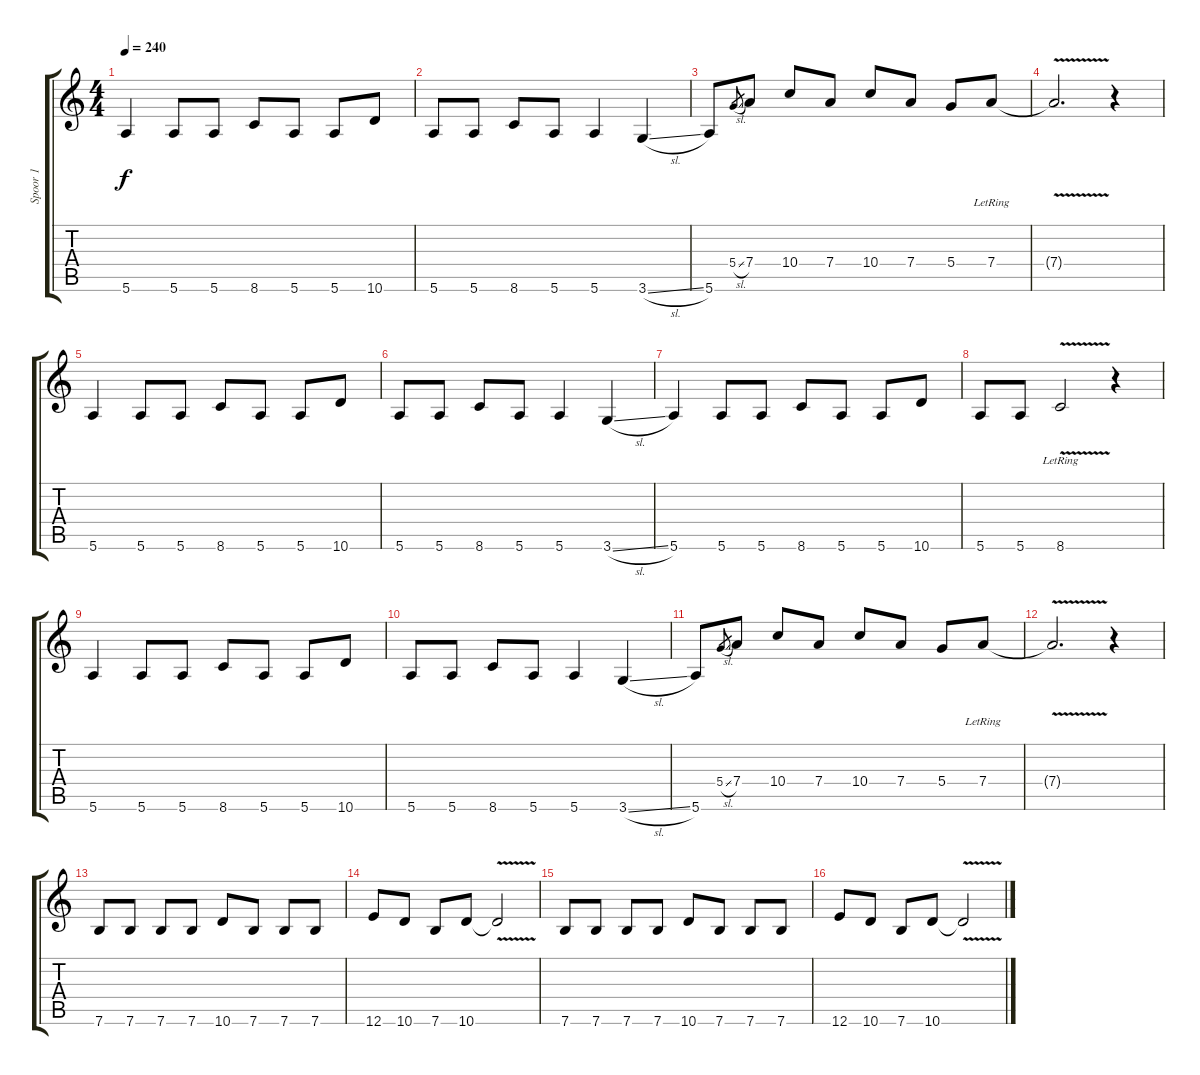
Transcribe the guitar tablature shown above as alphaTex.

\track ("Spoor 1" "Spoor 1") {instrument distortionguitar}
\staff {score tabs}
\tuning (E4 B3 G3 D3 A2 E2) {hide}
\ts (4 4)
\tempo 240
\clef g2
\ks c
5.6.4{dy f beam Up} 5.6.8{beam Up} 5.6.8{beam Up} 8.6.8{beam Up} 5.6.8{beam Up} 5.6.8{beam Up} 10.6.8{beam Up} |
5.6.8{beam Up} 5.6.8{beam Up} 8.6.8{beam Up} 5.6.8{beam Up} 5.6.4{beam Up} 3.6{sl}.4{beam Up} |
5.6.8{beam Up} 5.4{sl}.8{gr} 7.4.8{beam Up} 10.4.8{beam Up} 7.4.8{beam Up} 10.4.8{beam Up} 7.4.8{beam Up} 5.4.8{beam Up} 7.4{lr}.8{beam Up} |
7.4{v t}.2{d} r.4 |
5.6.4{beam Up} 5.6.8{beam Up} 5.6.8{beam Up} 8.6.8{beam Up} 5.6.8{beam Up} 5.6.8{beam Up} 10.6.8{beam Up} |
5.6.8{beam Up} 5.6.8{beam Up} 8.6.8{beam Up} 5.6.8{beam Up} 5.6.4{beam Up} 3.6{sl}.4{beam Up} |
5.6.4{beam Up} 5.6.8{beam Up} 5.6.8{beam Up} 8.6.8{beam Up} 5.6.8{beam Up} 5.6.8{beam Up} 10.6.8{beam Up} |
5.6.8{beam Up} 5.6.8{beam Up} 8.6{v lr}.2{beam Up} r.4 |
5.6.4{beam Up} 5.6.8{beam Up} 5.6.8{beam Up} 8.6.8{beam Up} 5.6.8{beam Up} 5.6.8{beam Up} 10.6.8{beam Up} |
5.6.8{beam Up} 5.6.8{beam Up} 8.6.8{beam Up} 5.6.8{beam Up} 5.6.4{beam Up} 3.6{sl}.4{beam Up} |
5.6.8{beam Up} 5.4{sl}.8{gr} 7.4.8{beam Up} 10.4.8{beam Up} 7.4.8{beam Up} 10.4.8{beam Up} 7.4.8{beam Up} 5.4.8{beam Up} 7.4{lr}.8{beam Up} |
7.4{v t}.2{d} r.4 |
7.6.8{beam Up} 7.6.8{beam Up} 7.6.8{beam Up} 7.6.8{beam Up} 10.6.8{beam Up} 7.6.8{beam Up} 7.6.8{beam Up} 7.6.8 |
12.6.8{beam Up} 10.6.8{beam Up} 7.6.8{beam Up} 10.6.8{beam Up} 10.6{v t}.2{beam Up} |
7.6.8{beam Up} 7.6.8{beam Up} 7.6.8{beam Up} 7.6.8{beam Up} 10.6.8{beam Up} 7.6.8{beam Up} 7.6.8{beam Up} 7.6.8 |
12.6.8{beam Up} 10.6.8{beam Up} 7.6.8{beam Up} 10.6.8{beam Up} 10.6{v t}.2{beam Up}
